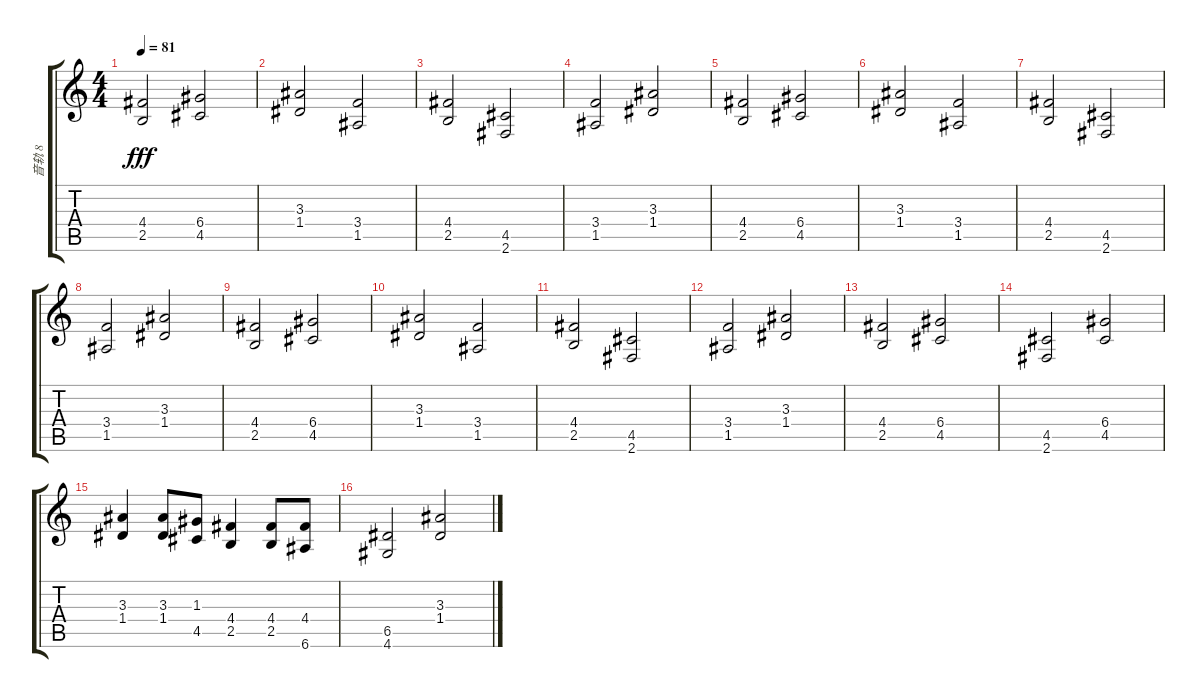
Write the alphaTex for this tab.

\track ("音轨 8" "音轨 8") {instrument overdrivenguitar}
\staff {score tabs}
\tuning (E4 B3 G3 D3 A2 E2) {hide}
\ts (4 4)
\tempo 81
\clef g2
\ks c
(4.4 2.5).2{dy fff} (6.4 4.5).2 |
(3.3 1.4).2 (3.4 1.5).2 |
(4.4 2.5).2 (4.5 2.6).2 |
(3.4 1.5).2 (3.3 1.4).2 |
(4.4 2.5).2 (6.4 4.5).2 |
(3.3 1.4).2 (3.4 1.5).2 |
(4.4 2.5).2 (4.5 2.6).2 |
(3.4 1.5).2 (3.3 1.4).2 |
(4.4 2.5).2 (6.4 4.5).2 |
(3.3 1.4).2 (3.4 1.5).2 |
(4.4 2.5).2 (4.5 2.6).2 |
(3.4 1.5).2 (3.3 1.4).2 |
(4.4 2.5).2 (6.4 4.5).2 |
(4.5 2.6).2 (6.4 4.5).2 |
(3.3 1.4).4 (3.3 1.4).8 (1.3 4.5).8 (4.4 2.5).4 (4.4 2.5).8 (4.4 6.6).8 |
(6.5 4.6).2 (3.3 1.4).2
